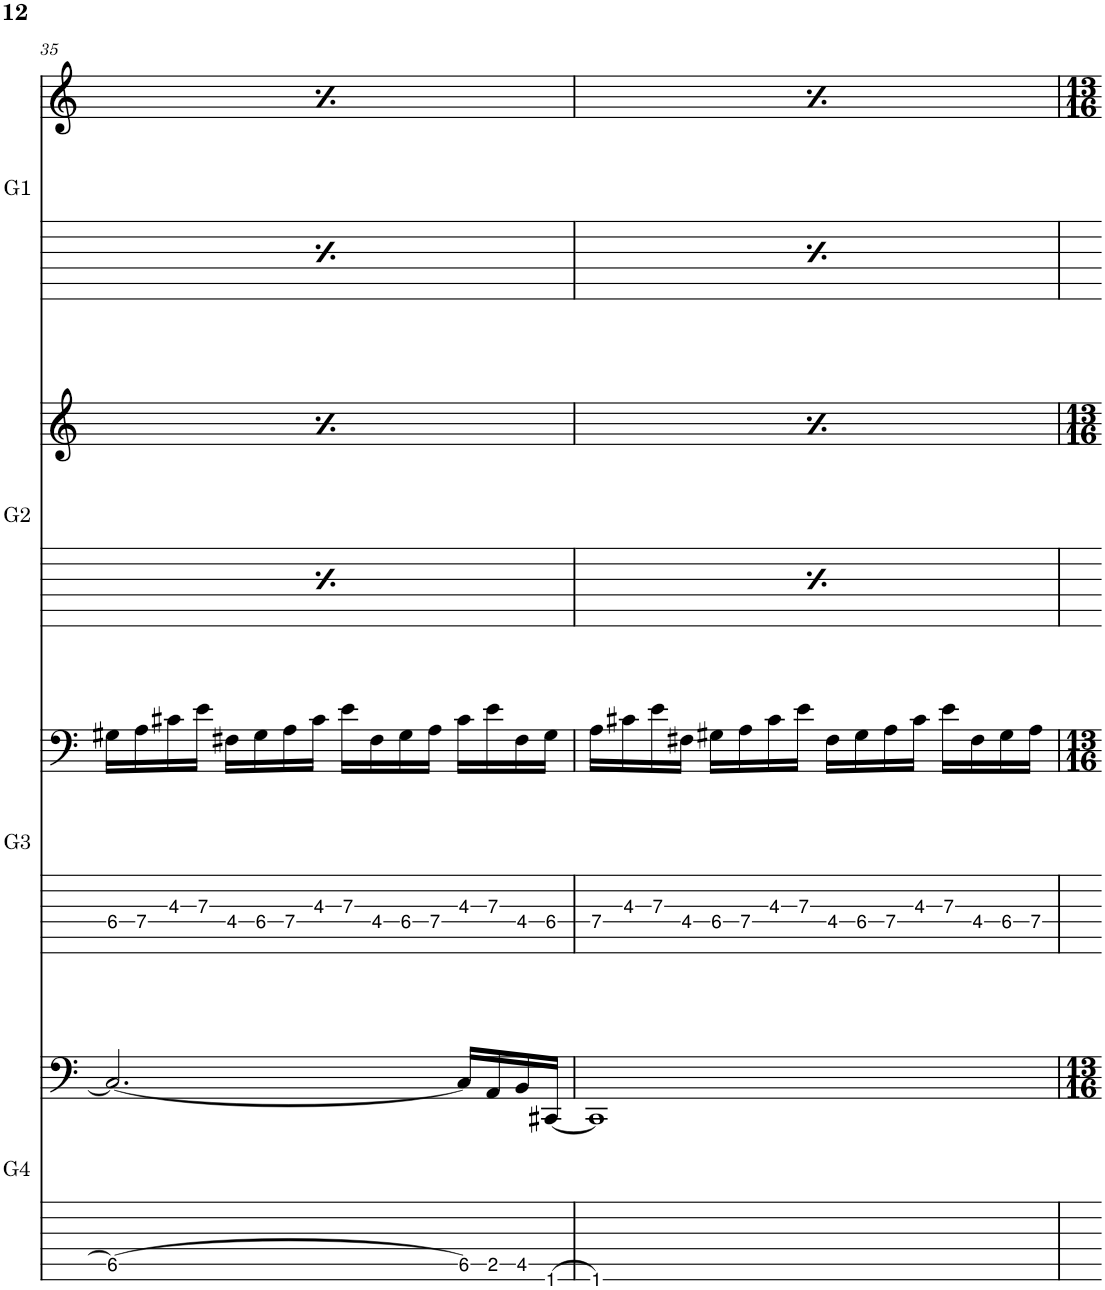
**kern	**kern	**kern	**kern	**kern	**kern	**kern	**kern
*part4	*part4	*part3	*part3	*part2	*part2	*part1	*part1
*staff8	*staff7	*staff6	*staff5	*staff4	*staff3	*staff2	*staff1
*I"G4	*	*I"G3	*	*I"G2	*	*I"G1	*
*I'G4	*	*I'G3	*	*I'G2	*	*I'G1	*
!!LO:PB:g=z
*clefF4	*clefF4	*clefF4	*clefF4	*	*clefG2	*	*clefG2
*k[]	*k[]	*k[]	*k[]	*k[]	*k[]	*k[]	*k[]
*M4/4	*M4/4	*M4/4	*M4/4	*M4/4	*M4/4	*M4/4	*M4/4
!!LO:REH:place=s1:a:B:cj:fs=14:t=E
=35	=35	=35	=35	=35	=35	=35	=35
!	!	!	!	!	!	!	!LO:TX:a:t=F# Minor
2.C#_	2.C#/_	16G#XLL	16G#X\LL	16cc#LL	16cc#X/LL	16aLL	16a/LL
.	.	16AJ	16A\	16eJ	16e/	16c#J	16c#X/
.	.	16c#XL	16c#X\	16AL	16A/	16F#L	16F#X/
.	.	16eJJ	16e\JJ	16bJJ	16b/JJ	16f#JJ	16f#X/JJ
.	.	16F#XLL	16F#X\LL	16eLL	16e/LL	16c#LL	16c#/LL
.	.	16G#XJ	16G#\	16AJ	16A/	16F#J	16F#/
.	.	16AL	16A\	16cc#L	16cc#/	16aL	16a/
.	.	16c#XJJ	16c#\JJ	16eJJ	16e/JJ	16c#JJ	16c#/JJ
.	.	16eLL	16e\LL	16ALL	16A/LL	16F#LL	16F#/LL
.	.	16F#XJ	16F#\	16cc#J	16cc#/	16aJ	16a/
.	.	16G#XL	16G#\	16eeL	16ee/	16bL	16b/
.	.	16AJJ	16A\JJ	16cc#JJ	16cc#/JJ	16aJJ	16a/JJ
16C#LL]	16C#/LL]	16c#XLL	16c#\LL	16bLL	16b/LL	16f#LL	16f#/LL
16AAJ	16AA/	16eJ	16e\	16cc#J	16cc#/	16aJ	16a/
16BBL	16BB/	16F#XL	16F#\	16bL	16b/	16f#L	16f#/
[16CC#XJJ	[16CC#X/JJ	16G#XJJ	16G#\JJ	16eJJ	16e/JJ	16c#JJ	16c#/JJ
!!LO:REH:place=s1:a:B:cj:fs=14:t=E
=36	=36	=36	=36	=36	=36	=36	=36
!	!	!	!	!	!	!	!LO:TX:a:t=F# Minor
1CC#]	1CC#]	16ALL	16A\LL	16cc#LL	16cc#X/LL	16aLL	16a/LL
.	.	16c#XJ	16c#X\	16eJ	16e/	16c#J	16c#X/
.	.	16eL	16e\	16AL	16A/	16F#L	16F#X/
.	.	16F#XJJ	16F#X\JJ	16bJJ	16b/JJ	16f#JJ	16f#X/JJ
.	.	16G#XLL	16G#X\LL	16eLL	16e/LL	16c#LL	16c#/LL
.	.	16AJ	16A\	16AJ	16A/	16F#J	16F#/
.	.	16c#XL	16c#\	16cc#L	16cc#/	16aL	16a/
.	.	16eJJ	16e\JJ	16eJJ	16e/JJ	16c#JJ	16c#/JJ
.	.	16F#XLL	16F#\LL	16ALL	16A/LL	16F#LL	16F#/LL
.	.	16G#XJ	16G#\	16cc#J	16cc#/	16aJ	16a/
.	.	16AL	16A\	16eeL	16ee/	16bL	16b/
.	.	16c#XJJ	16c#\JJ	16cc#JJ	16cc#/JJ	16aJJ	16a/JJ
.	.	16eLL	16e\LL	16bLL	16b/LL	16f#LL	16f#/LL
.	.	16F#XJ	16F#\	16cc#J	16cc#/	16aJ	16a/
.	.	16G#XL	16G#\	16bL	16b/	16f#L	16f#/
.	.	16AJJ	16A\JJ	16eJJ	16e/JJ	16c#JJ	16c#/JJ
=	=	=	=	=	=	=	=
*-	*-	*-	*-	*-	*-	*-	*-
